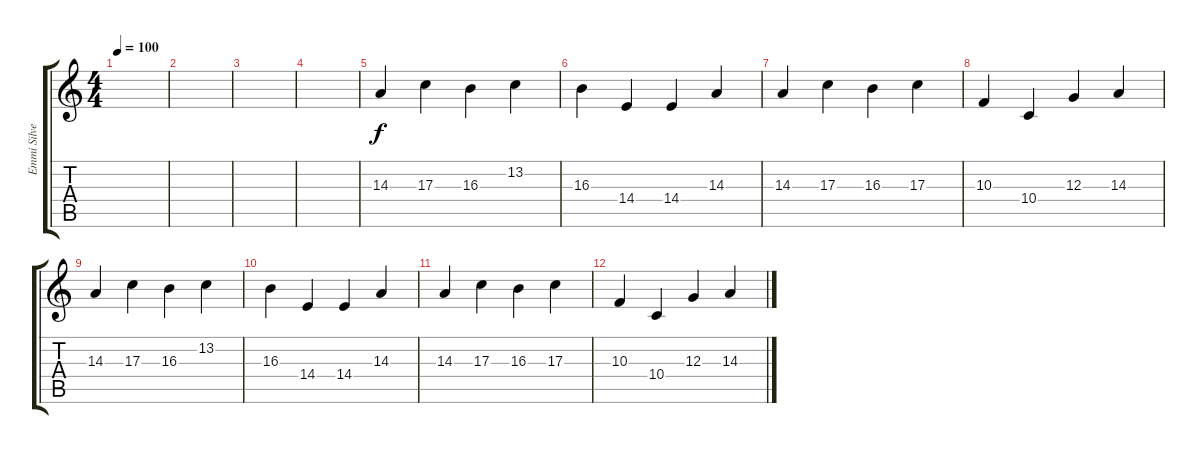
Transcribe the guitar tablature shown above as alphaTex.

\track ("Emmi Silvennoinen" "Emmi Silve") {solo instrument stringensemble1}
\staff {score tabs}
\tuning (E4 B3 G3 D3 A2 E2) {hide}
\ts (4 4)
\tempo 100
\clef g2
\ks c
|
|
|
|
14.3.4 17.3.4 16.3.4 13.2.4 |
16.3.4 14.4.4 14.4.4 14.3.4 |
14.3.4 17.3.4 16.3.4 17.3.4 |
10.3.4 10.4.4 12.3.4 14.3.4 |
14.3.4 17.3.4 16.3.4 13.2.4 |
16.3.4 14.4.4 14.4.4 14.3.4 |
14.3.4 17.3.4 16.3.4 17.3.4 |
10.3.4 10.4.4 12.3.4 14.3.4
